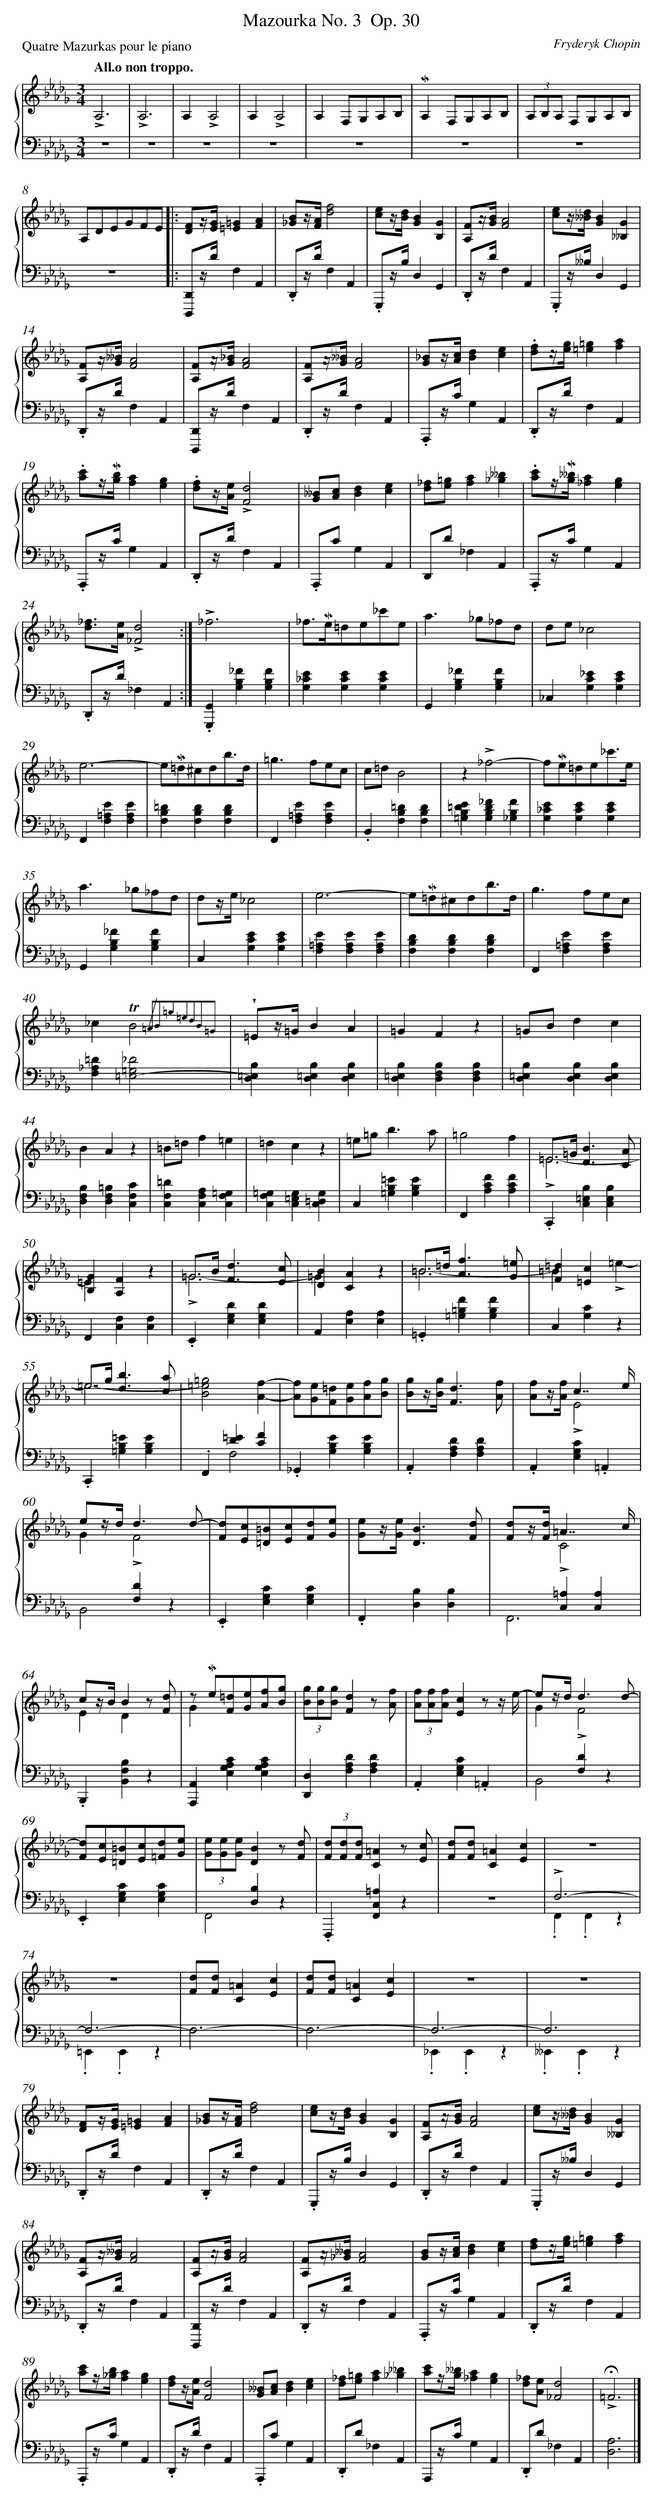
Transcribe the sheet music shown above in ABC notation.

X:1
T: Mazourka No. 3	 Op. 30
C: Fryderyk Chopin
L: 1/4
M: 3/4
P: Quatre Mazurkas pour le piano
Q: "All.o non troppo."
%%staves {1 2}
V: 1 clef=treble
V: 2 clef=bass
K: Db
[V:1] !accent!A,3 |
[V:2] z3 |
[V:1] !accent!A,3 |
[V:2] z3 |
[V:1] A,!accent!A,2 |
[V:2] z3 |
[V:1] A,!accent!A,2 |
[V:2] z3 |
[V:1] A,F,/G,/A,/B,/ |
[V:2] z3 |
[V:1] !mordent!A,F,/G,/A,/B,/ |
[V:2] z3 |
[V:1] (3A,/B,/A,/ F,/G,/A,/B,/ |
[V:2] z3 |
[V:1] A,/D/E/G/F/E/ ]|:
[V:2] z3 ]|:
[V:1] [F/D/]z//[G//E//][=G=E][AF] |
[V:2] [D,,/D,,,/]z//D//F,A,, |
[V:1] [B/_G/]z//[A//F//][f2d2] |
[V:2] .D,,/z//D//F,A,, |
[V:1] [e/c/]z//[d//B//][BG][GB,] |
[V:2] .G,,,/z//B,//D,G,, |
[V:1] [F/A,/]z//[B//G//][A2F2] |
[V:2] .D,,/z//D//F,A,, |
[V:1] [e/c/]z//[d//__B//][BG][G__B,] |
[V:2] .G,,,/z//__B,//D,G,, |
[V:1] [F/A,/]z//[__B//G//][A2F2] |
[V:2] .D,,/z//D//F,A,, |
[V:1] [F/A,/]z//[_B//G//][A2F2] |
[V:2] [D,,/D,,,/]z//D//F,A,, |
[V:1] [F/A,/]z//[__B//G//][A2F2] |
[V:2] .D,,/z//D//F,A,, |
[V:1] [_B/G/]z//[c//A//][dB][ec] |
[V:2] .A,,,/z//C//G,A,, |
[V:1] .[f/d/]z//[g//e//][=g=e][af] |
[V:2] .D,,/z//D//F,A,, |
[V:1] .[c'/a/]z//!mordent![b//g//][af][ge] |
[V:2] .A,,,/z//C//G,A,, |
[V:1] .[f/d/]z//[e//A//]!accent![d2F2] |
[V:2] .D,,/z//D//F,A,, |
[V:1] [__B/G/][c/A/][dB][ec] |
[V:2] .A,,,/C/G,A,, |
[V:1] [_f/d/][=g/e/][af][__b_g] |
[V:2] D,,/D/_F,A,, |
[V:1] .[c'/a/]z//!mordent![__b//g//][a_f][ge] |
[V:2] .A,,,/z//C//G,A,, |
[V:1] [_f/d/]>[e/A/]!accent![d2_F2] :|]
[V:2] .D,,/z//D//_F,A,, :|]
[V:1] !accent!_f3 |
[V:2] .[G,,G,,,][_FB,G,][FB,G,] |
[V:1] _f/>!mordent!e/=d/e/_c'/e/ |
[V:2] [E_CG,][ECG,][ECG,] |
[V:1] a>_g_f/d/ |
[V:2] G,,[_FB,G,][FB,G,] |
[V:1] d/e/_c2 |
[V:2] _C,[_ECG,][ECG,] |
[V:1] e3- |
[V:2] F,,[E=A,F,][EA,F,] |
[V:1] e/!mordent!=d/^c/d/b3//d// |
[V:2] [=DB,F,][DB,F,][DB,F,] |
[V:1] =g>fe/c/ |
[V:2] F,,[E=A,F,][EA,F,] |
[V:1] c/=d/B2 |
[V:2] .B,,[=DB,F,][DB,F,] |
[V:1] z!accent!_f2- |
[V:2] [E=DB,=G,][_FDB,G,][FB,_G,] |
[V:1] f/!mordent!e/=d/e/_c'3//e// |
[V:2] [E_CG,][ECG,][ECG,] |
[V:1] a>_g_f/d/ |
[V:2] G,,[_FB,G,][FB,G,] |
[V:1] d/z//e//_c2 |
[V:2] C,[ECG,][ECG,] |
[V:1] e3- |
[V:2] [E=A,F,][EA,F,][EA,F,] |
[V:1] e/!mordent!=d/^c/d/b3//d// |
[V:2] [DB,F,][DB,F,][DB,F,] |
[V:1] g>fe/c/ |
[V:2] F,,[E=A,F,][EA,F,] |
[V:1] _c!trill!B2{/=A2B2=g2=e2d2B2=G2} |
[V:2] [=D_A,F,][_D2=G,2=E,2-] |
[V:1] !wedge!=E/z//=G//BA |
[V:2] [B,=E,D,][B,=E,D,][B,E,D,] |
[V:1] =GFz |
[V:2] [B,=E,D,][B,F,D,][B,F,D,] |
[V:1] =G/B/dc |
[V:2] [B,=E,D,][B,E,D,][B,E,D,] |
[V:1] BAz |
[V:2] [B,F,D,][=B,F,D,][CF,C,] |
[V:1] =B/=d/f=e |
[V:2] [=DF,C,][A,F,C,][=G,F,C,] |
[V:1] =dcz |
[V:2] [=G,F,C,][G,=E,C,][G,=D,C,] |
[V:1] =e/=g<ba/ |
[V:2] C,[=EB,=G,][EB,G,] |
[V:1] =g2f |
[V:2] F,,[FCA,][FCA,] |
[V:1] =E/>=G/[B3/D3/][A/C/] & !accent!=E3- |
[V:2] .C,,[B,=E,C,][B,E,C,] |
[V:1] [GB,][FA,]z & =Ex2 |
[V:2] F,,[F,C,][F,C,] |
[V:1] =G/>B/[d3/F3/][c/E/] & !accent!=G3- |
[V:2] .E,,[DG,E,][DG,E,] |
[V:1] [BD][AC]z & =Gx2 |
[V:2] A,,[A,E,][A,E,] |
[V:1] =B/>=d/[f3/A3/][=e/G/] & =B3- |
[V:2] .=G,,[F=B,=G,][FB,G,] |
[V:1] [=dF][c=E]x & =Bx!accent!=e- |
[V:2] C,[CG,]z |
[V:1] =e/>g/[b3/d3/][a/c/] & =e3- |
[V:2] .C,,[=EB,=G,][EB,G,] |
[V:1] [=g2=e2B2][fA]- |
[V:2] .F,,[=ED][FC] & xF,2 |
[V:1] [f/A/][e/G/][=d/F/][e/G/][f/A/][g/B/] |
[V:2] ._G,,[EB,G,][EB,G,] |
[V:1] [g/B/]z//[g//B//][d3/F3/][f/A/] |
[V:2] .A,,[DA,F,][DA,F,] |
[V:1] xc7//e// & [f/A/]z//[f//A//]!accent!E2 |
[V:2] .A,,[CG,E,].=A,, |
[V:1] e/z//d//d3/d/- & G!accent!F2- |
[V:2] x[DF,]z & B,,2x |
[V:1] [d/F/][c/E/][=B/=D/][c/E/][d/F/][e/G/] |
[V:2] .E,,[CG,E,][CG,E,] |
[V:1] [e/G/]z//[e//G//][B3/D3/][d/F/] |
[V:2] .F,,[B,D,][B,D,] |
[V:1] [d/F/]z//[dF]<<=Ac// & x!accent!C2 |
[V:2] x[=A,C,][A,C,] & F,,3 |
[V:1] c/z//B//Bz/ [d/F/] & EDx |
[V:2] .B,,,[B,F,B,,]z |
[V:1] z/ !mordent!e/[=d/F/][e/G/][f/A/][g/B/] & Gx2 |
[V:2] [A,,A,,,][CA,G,E,][CA,G,E,] |
[V:1] (3[g/B/][g/B/][g/B/][dF]z/ [f/A/] |
[V:2] [D,D,,][DA,F,][DA,F,] |
[V:1] (3[f/A/][f/A/][f/A/][cE]z/ z// e//- |
[V:2] .A,,[CG,E,].=A,, |
[V:1] e/z//d//d3/d/- & G!accent!F2 |
[V:2] x[DF,]z & B,,2x |
[V:1] [d/F/][c/E/][=B/=D/][c/E/][d/=F/][e/G/] |
[V:2] .E,,[CG,E,][CG,E,] |
[V:1] (3[e/G/][e/G/][e/G/][BD]z/ [d/F/] |
[V:2] x[B,D,]z & F,,2x |
[V:1] (3[d/F/][d/F/][d/F/][=AC]z/ [c/E/] |
[V:2] .F,,,[=A,C,F,,]z |
[V:1] [d/F/][d/F/][=AC][cE] |
[V:2] z3 |
[V:1] z3 |
[V:2] !accent!F,3- & .F,,.F,,z |
[V:1] z3 |
[V:2] F,3- & .=E,,.E,,z |
[V:1] [d/F/][d/F/][=AC][cE] |
[V:2] F,3- |
[V:1] [d/F/][d/F/][=AC][cE] |
[V:2] F,3- |
[V:1] z3 |
[V:2] F,3- & ._E,,.E,,z |
[V:1] z3 |
[V:2] F,3 & .__E,,.E,,z |
[V:1] [F/D/]z//[G//E//][=G=E][AF] |
[V:2] .D,,/z//D//F,A,, |
[V:1] [B/_G/]z//[A//F//][f2d2] |
[V:2] .D,,/z//D//F,A,, |
[V:1] [e/c/]z//[d//B//][BG][GB,] |
[V:2] .G,,,/z//B,//D,G,, |
[V:1] [F/A,/]z//[B//G//][A2F2] |
[V:2] .D,,/z//D//F,A,, |
[V:1] [e/c/]z//[d//__B//][BG][G__B,] |
[V:2] .G,,,/z//__B,//D,G,, |
[V:1] [F/A,/]z//[__B//G//][A2F2] |
[V:2] .D,,/z//D//F,A,, |
[V:1] [F/A,/]z//[B//G//][A2F2] |
[V:2] [D,,/D,,,/]z//D//F,A,, |
[V:1] [F/A,/]z//[__B//_G//][A2F2] |
[V:2] .D,,/z//D//F,A,, |
[V:1] [B/G/]z//[c//A//][dB][ec] |
[V:2] .A,,,/z//C//G,A,, |
[V:1] [f/d/]z//[g//e//][=g=e][af] |
[V:2] .D,,/z//D//F,A,, |
[V:1] [c'/a/]z//[b//_g//][af][ge] |
[V:2] .A,,,/z//C//G,A,, |
[V:1] [f/d/]z//[e//A//][d2F2] |
[V:2] .D,,/z//D//F,A,, |
[V:1] [__B/G/][c/A/][dB][ec] |
[V:2] .A,,,/C/G,A,, |
[V:1] [_f/d/][=g/e/][af][__b_g] |
[V:2] .D,,/D/_F,A,, |
[V:1] [c'/a/]z//[__b//g//][a_f][ge] |
[V:2] A,,,/z//C//G,A,, |
[V:1] [_f/d/][e/A/][d2_F2] |
[V:2] .D,,/D/_F,A,, |
[V:1] !accent!!fermata!=F3 |]
[V:2] [A,3D,3] |]
